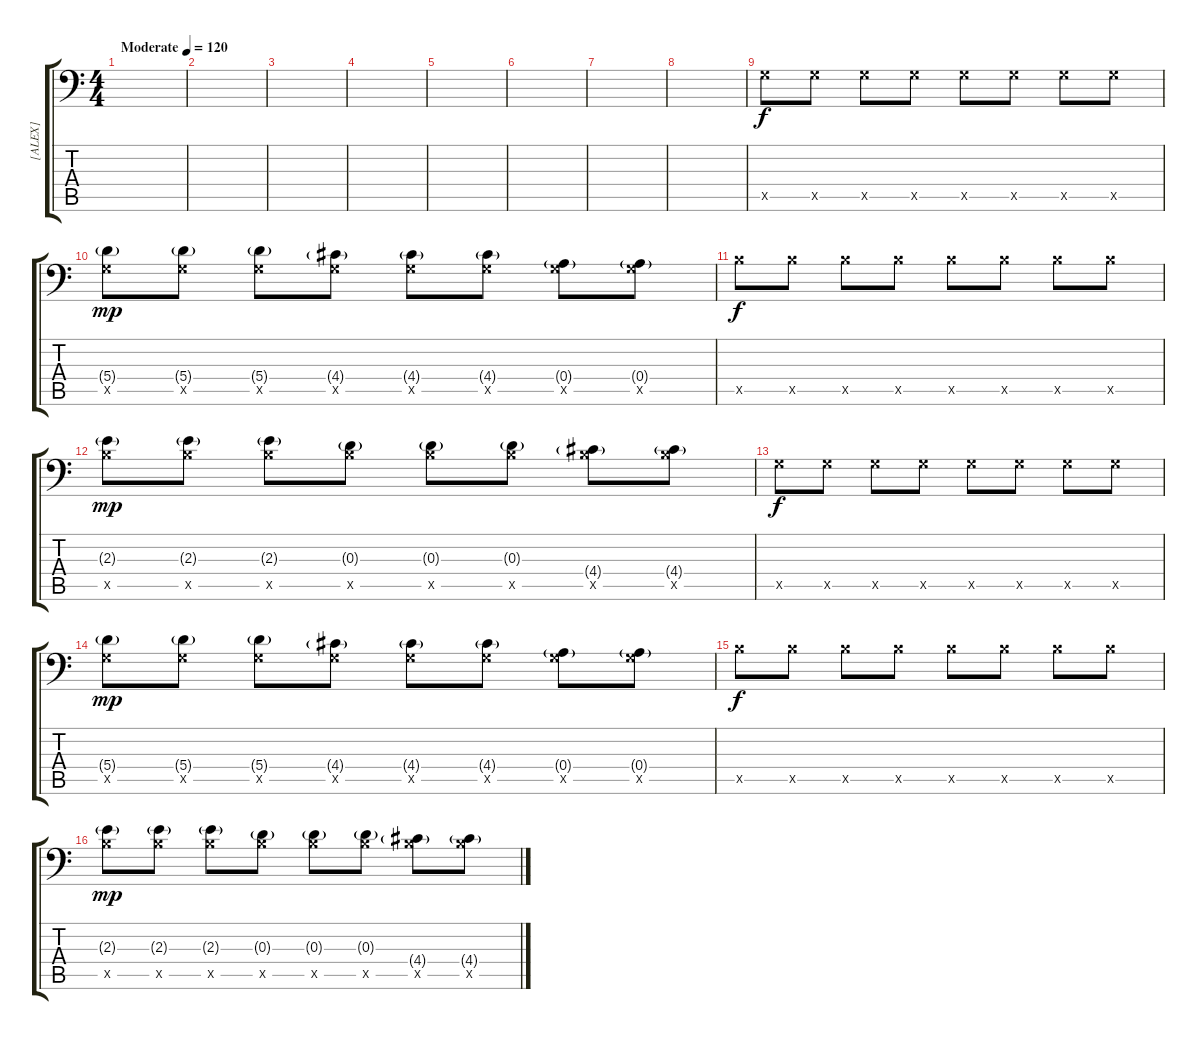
\track ("[ALEX]" "[ALEX]") {instrument distortionguitar}
\staff {score tabs}
\tuning (B3 Gb3 D3 A2 E2 A1) {hide}
\ts (4 4)
\tempo (120 "Moderate")
\clef f4
\ks c
|
|
|
|
|
|
|
|
3.5{x}.8 3.5{x}.8 3.5{x}.8 3.5{x}.8 3.5{x}.8 3.5{x}.8 3.5{x}.8 3.5{x}.8 |
(5.4{g} 3.5{x}).8{dy mp} (5.4{g} 3.5{x}).8 (5.4{g} 3.5{x}).8 (4.4{g} 3.5{x}).8 (4.4{g} 3.5{x}).8 (4.4{g} 3.5{x}).8 (0.4{g} 3.5{x}).8 (0.4{g} 3.5{x}).8 |
7.5{x}.8{dy f} 7.5{x}.8 7.5{x}.8 7.5{x}.8 7.5{x}.8 7.5{x}.8 7.5{x}.8 7.5{x}.8 |
(2.3{g} 7.5{x}).8{dy mp} (2.3{g} 7.5{x}).8 (2.3{g} 7.5{x}).8 (0.3{g} 7.5{x}).8 (0.3{g} 7.5{x}).8 (0.3{g} 7.5{x}).8 (4.4{g} 7.5{x}).8 (4.4{g} 7.5{x}).8 |
3.5{x}.8{dy f} 3.5{x}.8 3.5{x}.8 3.5{x}.8 3.5{x}.8 3.5{x}.8 3.5{x}.8 3.5{x}.8 |
(5.4{g} 3.5{x}).8{dy mp} (5.4{g} 3.5{x}).8 (5.4{g} 3.5{x}).8 (4.4{g} 3.5{x}).8 (4.4{g} 3.5{x}).8 (4.4{g} 3.5{x}).8 (0.4{g} 3.5{x}).8 (0.4{g} 3.5{x}).8 |
7.5{x}.8{dy f} 7.5{x}.8 7.5{x}.8 7.5{x}.8 7.5{x}.8 7.5{x}.8 7.5{x}.8 7.5{x}.8 |
(2.3{g} 7.5{x}).8{dy mp} (2.3{g} 7.5{x}).8 (2.3{g} 7.5{x}).8 (0.3{g} 7.5{x}).8 (0.3{g} 7.5{x}).8 (0.3{g} 7.5{x}).8 (4.4{g} 7.5{x}).8 (4.4{g} 7.5{x}).8
